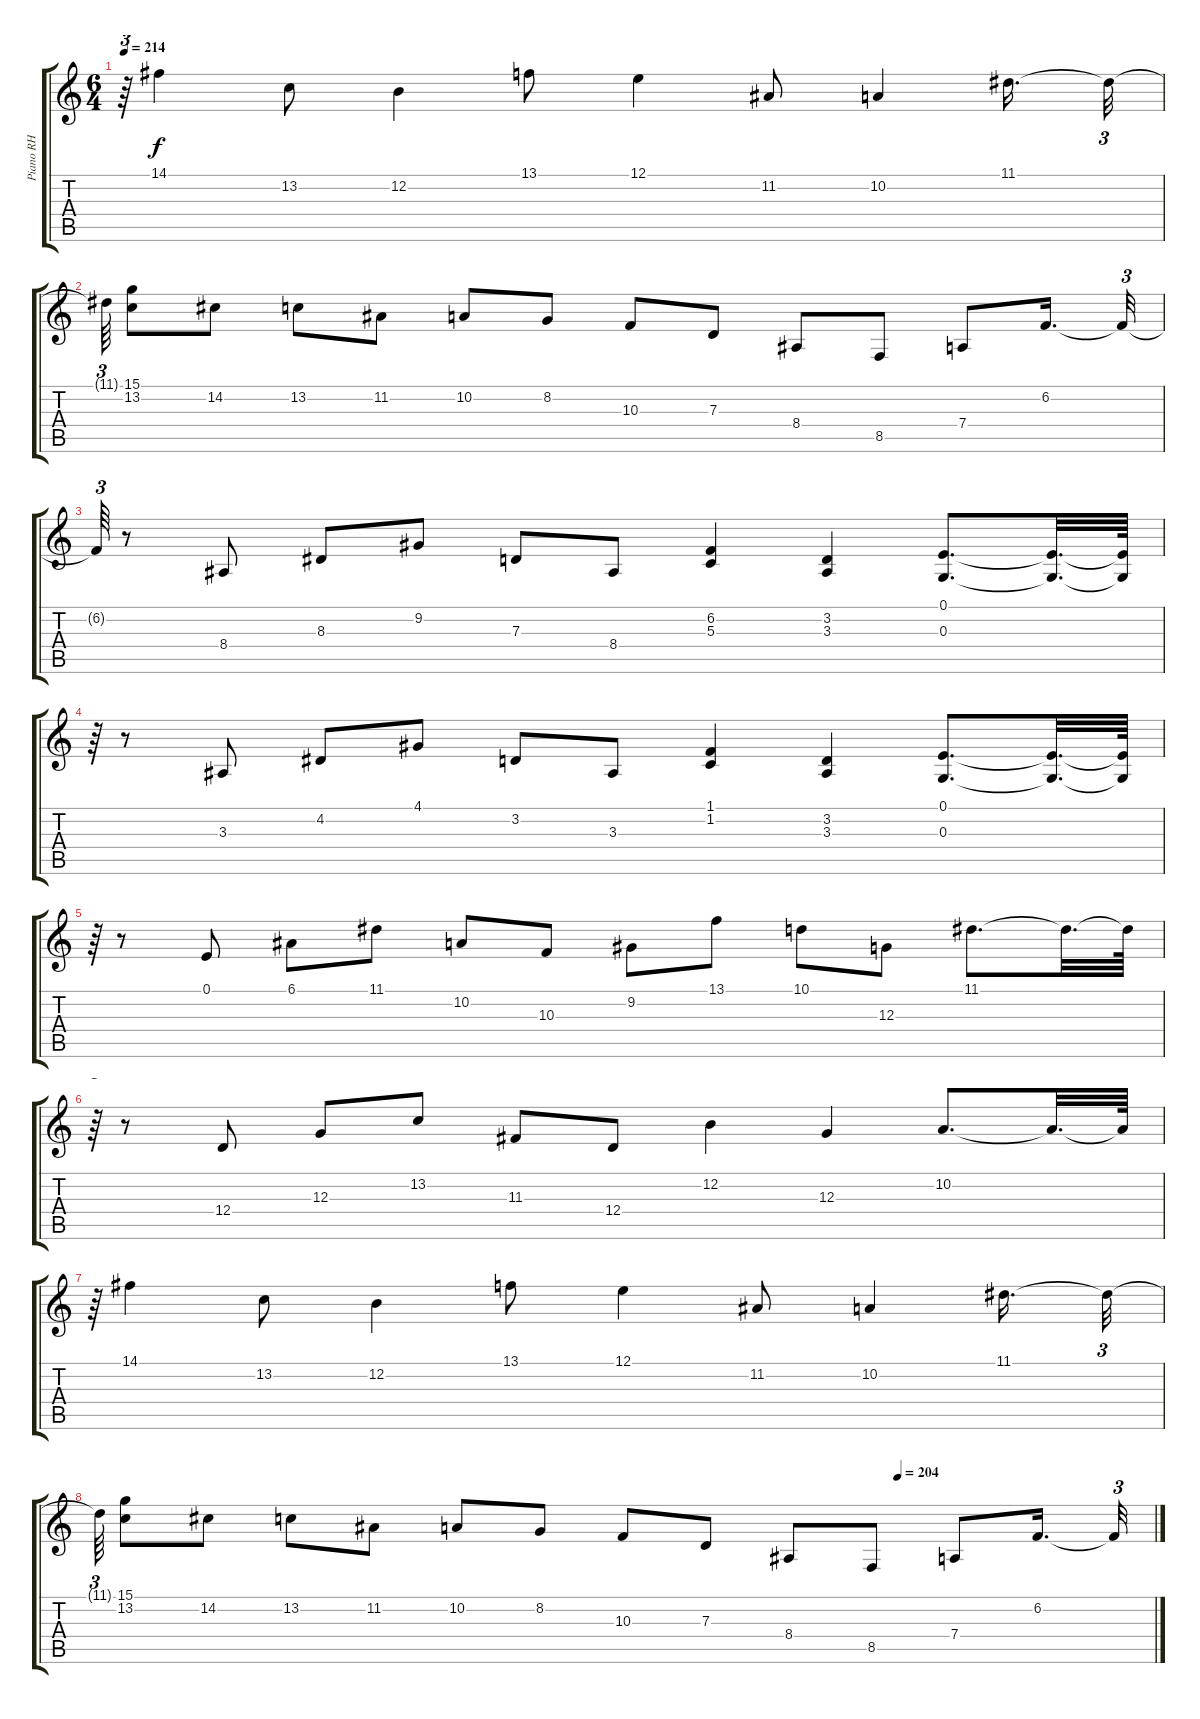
\track ("Piano RH" "Piano RH") {instrument acousticgrandpiano}
\staff {score tabs}
\tuning (E4 B3 G3 D3 A2 E2) {hide}
\ts (6 4)
\tempo 214
\clef g2
\ks c
r.64{tu (3 2) dy f} 14.1.4 13.2.8 12.2.4 13.1.8 12.1.4 11.2.8 10.2.4 11.1.16{d} 11.1{t}.32{tu (3 2)} |
11.1{t}.64{tu (3 2)} (15.1 13.2).8 14.2.8 13.2.8 11.2.8 10.2.8 8.2.8 10.3.8 7.3.8 8.4.8 8.5.8 7.4.8 6.2.16{d} 6.2{t}.32{tu (3 2)} |
6.2{t}.64{tu (3 2)} r.8 8.4.8 8.3.8 9.2.8 7.3.8 8.4.8 (6.2 5.3).4 (3.2 3.3).4 (0.1 0.3).8{d} (0.1{t} 0.3{t}).32{d} (0.1{t} 0.3{t}).64 |
r.64{tu (3 2)} r.8 3.3.8 4.2.8 4.1.8 3.2.8 3.3.8 (1.1 1.2).4 (3.2 3.3).4 (0.1 0.3).8{d} (0.1{t} 0.3{t}).32{d} (0.1{t} 0.3{t}).64 |
r.64{tu (3 2)} r.8 0.1.8 6.1.8 11.1.8 10.2.8 10.3.8 9.2.8 13.1.8 10.1.8 12.3.8 11.1.8{d} 11.1{t}.32{d} 11.1{t}.64 |
r.64{tu (3 2)} r.8 12.4.8 12.3.8 13.2.8 11.3.8 12.4.8 12.2.4 12.3.4 10.2.8{d} 10.2{t}.32{d} 10.2{t}.64 |
r.64{tu (3 2)} 14.1.4 13.2.8 12.2.4 13.1.8 12.1.4 11.2.8 10.2.4 11.1.16{d} 11.1{t}.32{tu (3 2)} |
\tempo (204 0.7569444444444444)
11.1{t}.64{tu (3 2)} (15.1 13.2).8 14.2.8 13.2.8 11.2.8 10.2.8 8.2.8 10.3.8 7.3.8 8.4.8 8.5.8 7.4.8 6.2.16{d} 6.2{t}.32{tu (3 2)}
